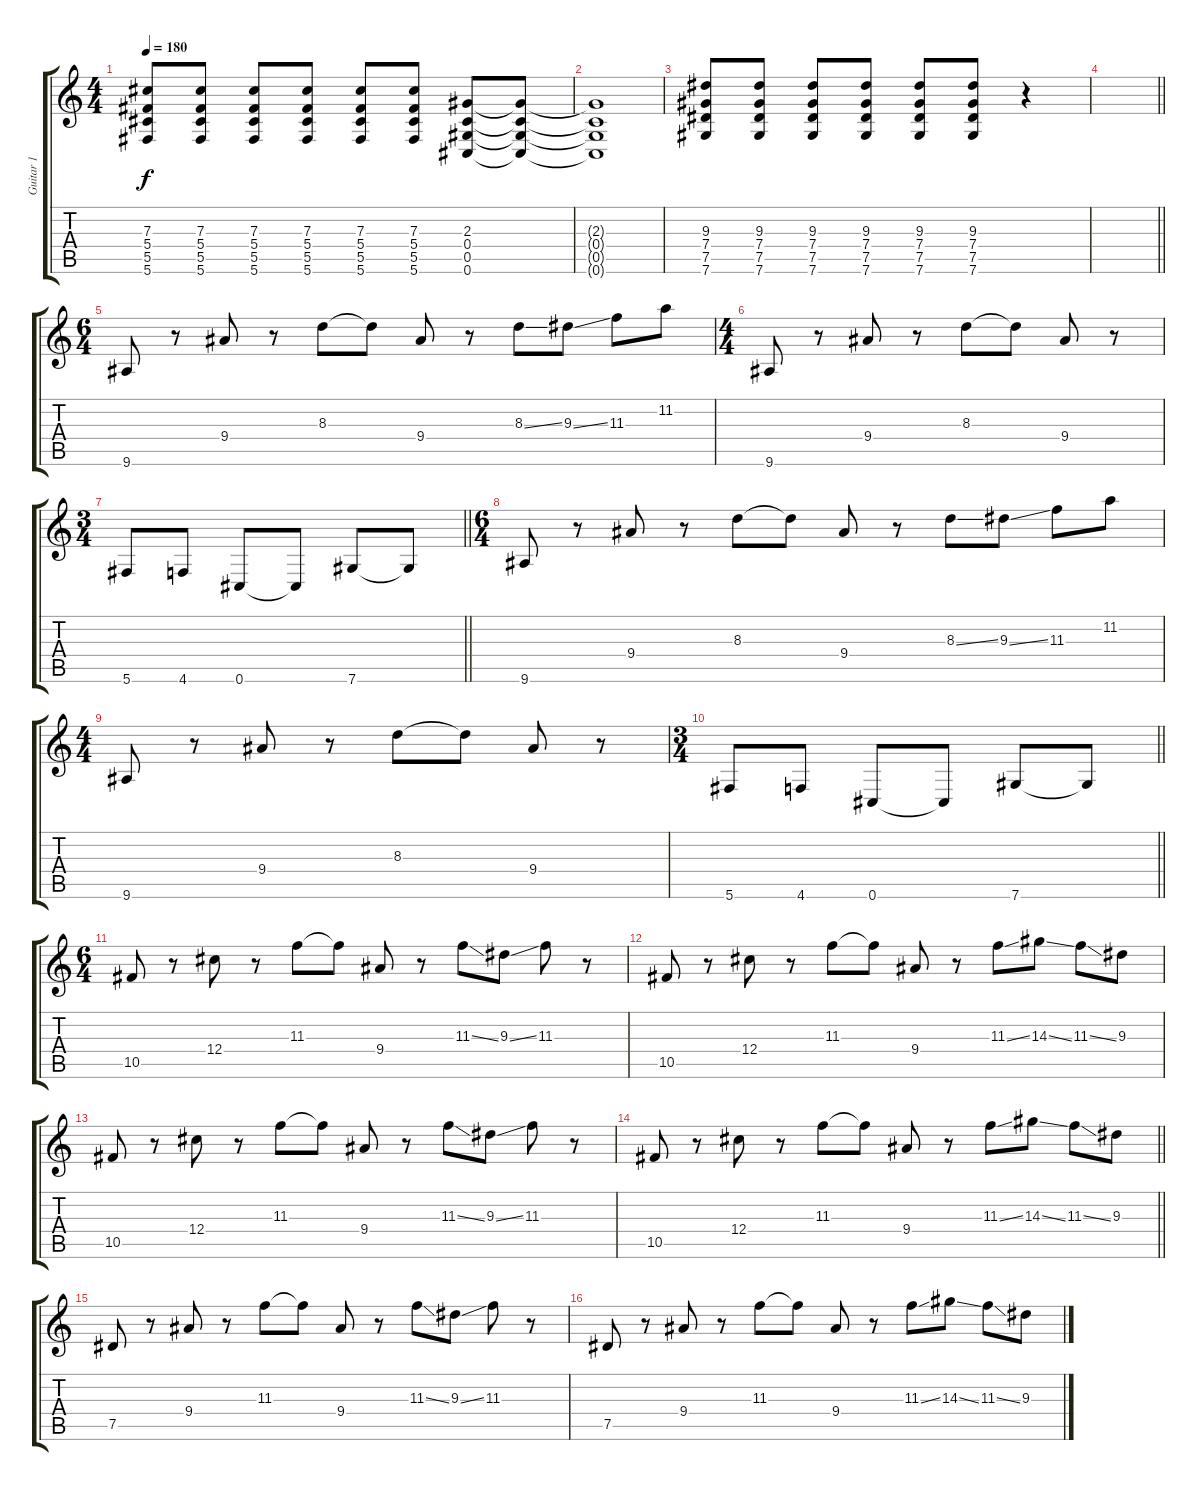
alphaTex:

\track ("Guitar 1" "Guitar 1") {instrument distortionguitar}
\staff {score tabs}
\tuning (Eb4 Bb3 Gb3 Db3 Ab2 Db2) {hide}
\ts (4 4)
\tempo 180
\clef g2
\ks c
(7.3 5.4 5.5 5.6).8{dy f} (7.3 5.4 5.5 5.6).8 (7.3 5.4 5.5 5.6).8 (7.3 5.4 5.5 5.6).8 (7.3 5.4 5.5 5.6).8 (7.3 5.4 5.5 5.6).8 (2.3 0.4 0.5 0.6).8 (2.3{t} 0.4{t} 0.5{t} 0.6{t}).8 |
(2.3{t} 0.4{t} 0.5{t} 0.6{t}).1 |
(9.3 7.4 7.5 7.6).8 (9.3 7.4 7.5 7.6).8 (9.3 7.4 7.5 7.6).8 (9.3 7.4 7.5 7.6).8 (9.3 7.4 7.5 7.6).8 (9.3 7.4 7.5 7.6).8 r.4 |
\barLineRight lightlight
|
\ts (6 4)
9.6.8 r.8 9.4.8 r.8 8.3.8 8.3{t}.8 9.4.8 r.8 8.3{ss}.8 9.3{ss}.8 11.3.8 11.2.8 |
\ts (4 4)
9.6.8 r.8 9.4.8 r.8 8.3.8 8.3{t}.8 9.4.8 r.8 |
\ts (3 4)
\barLineRight lightlight
5.6.8 4.6.8 0.6.8 0.6{t}.8 7.6.8 7.6{t}.8 |
\ts (6 4)
9.6.8 r.8 9.4.8 r.8 8.3.8 8.3{t}.8 9.4.8 r.8 8.3{ss}.8 9.3{ss}.8 11.3.8 11.2.8 |
\ts (4 4)
9.6.8 r.8 9.4.8 r.8 8.3.8 8.3{t}.8 9.4.8 r.8 |
\ts (3 4)
\barLineRight lightlight
5.6.8 4.6.8 0.6.8 0.6{t}.8 7.6.8 7.6{t}.8 |
\ts (6 4)
10.5.8 r.8 12.4.8 r.8 11.3.8 11.3{t}.8 9.4.8 r.8 11.3{ss}.8 9.3{ss}.8 11.3.8 r.8 |
10.5.8 r.8 12.4.8 r.8 11.3.8 11.3{t}.8 9.4.8 r.8 11.3{ss}.8 14.3{ss}.8 11.3{ss}.8 9.3.8 |
10.5.8 r.8 12.4.8 r.8 11.3.8 11.3{t}.8 9.4.8 r.8 11.3{ss}.8 9.3{ss}.8 11.3.8 r.8 |
\barLineRight lightlight
10.5.8 r.8 12.4.8 r.8 11.3.8 11.3{t}.8 9.4.8 r.8 11.3{ss}.8 14.3{ss}.8 11.3{ss}.8 9.3.8 |
7.5.8 r.8 9.4.8 r.8 11.3.8 11.3{t}.8 9.4.8 r.8 11.3{ss}.8 9.3{ss}.8 11.3.8 r.8 |
7.5.8 r.8 9.4.8 r.8 11.3.8 11.3{t}.8 9.4.8 r.8 11.3{ss}.8 14.3{ss}.8 11.3{ss}.8 9.3.8
